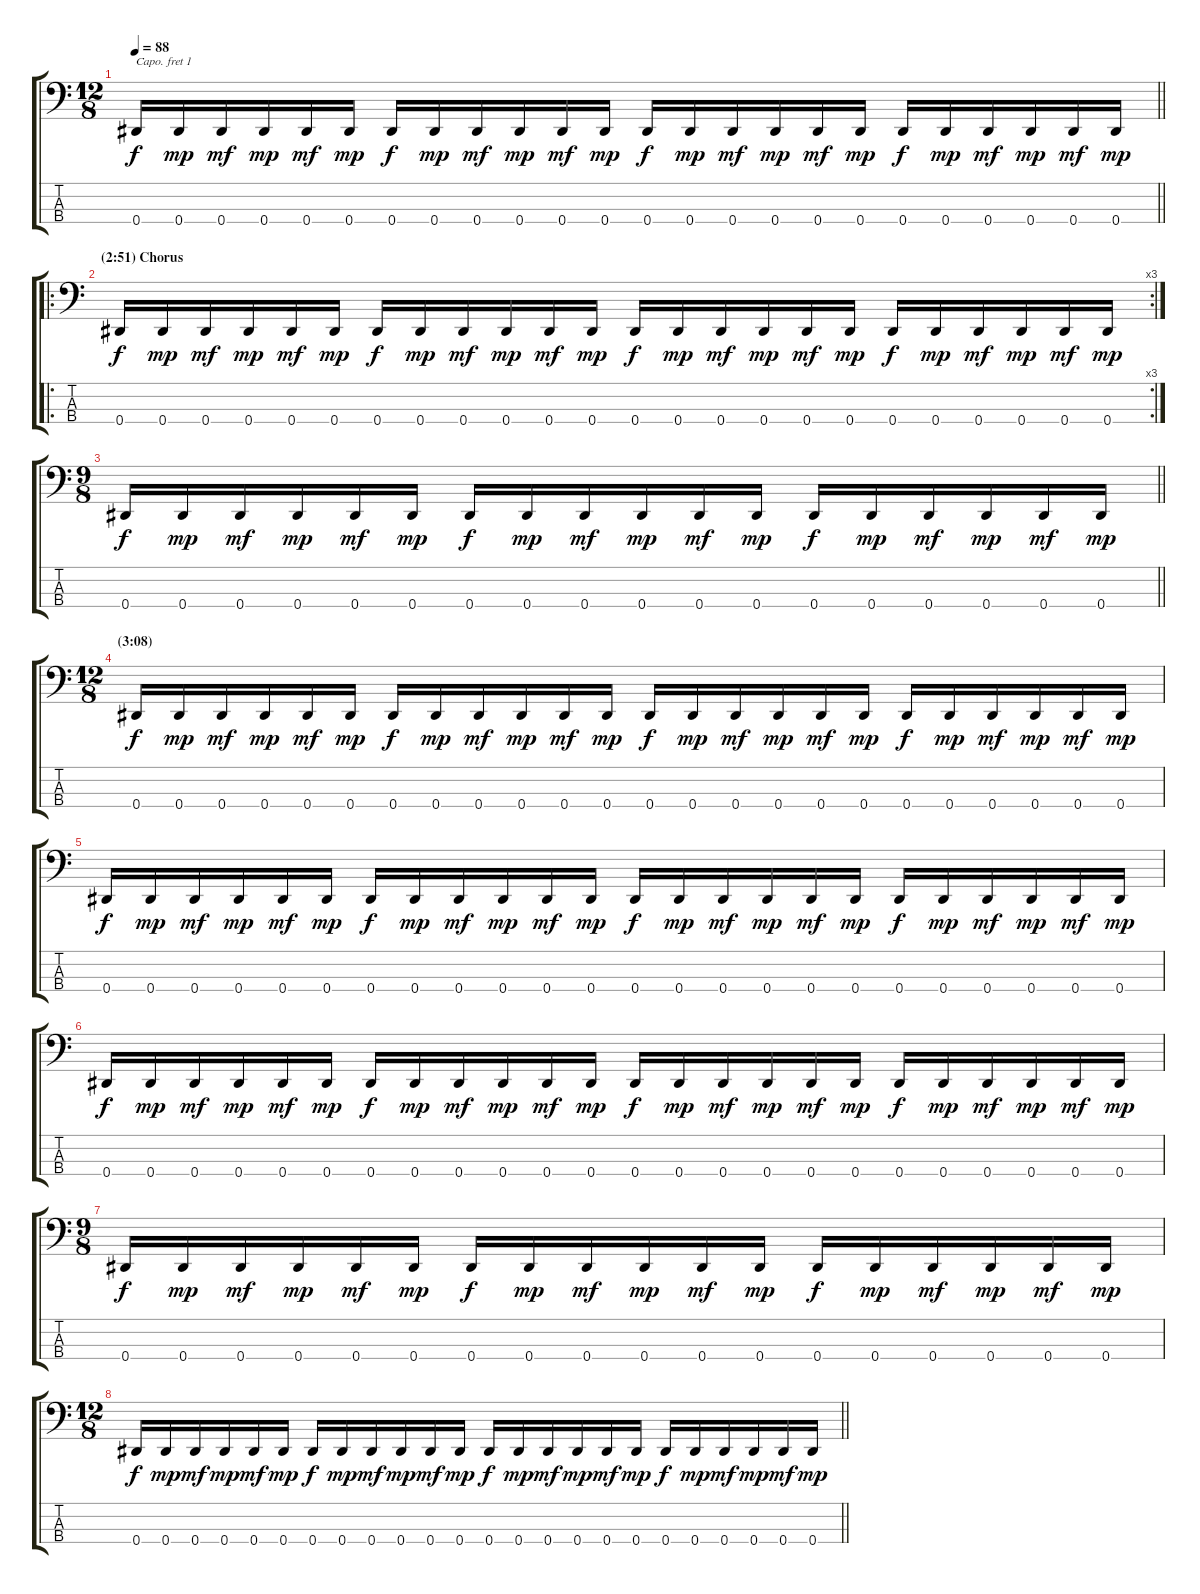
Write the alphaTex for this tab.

\track "" {instrument electricbasspick}
\staff {score tabs}
\capo 1
\tuning (G2 D2 A1 D1) {hide}
\ts (12 8)
\tempo 88
\clef f4
\barLineRight lightlight
\ks c
0.4.16{dy f} 0.4.16{dy mp} 0.4.16{dy mf} 0.4.16{dy mp} 0.4.16{dy mf} 0.4.16{dy mp} 0.4.16{dy f} 0.4.16{dy mp} 0.4.16{dy mf} 0.4.16{dy mp} 0.4.16{dy mf} 0.4.16{dy mp} 0.4.16{dy f} 0.4.16{dy mp} 0.4.16{dy mf} 0.4.16{dy mp} 0.4.16{dy mf} 0.4.16{dy mp} 0.4.16{dy f} 0.4.16{dy mp} 0.4.16{dy mf} 0.4.16{dy mp} 0.4.16{dy mf} 0.4.16{dy mp} |
\ro
\rc 3
\section ("" "(2:51) Chorus")
0.4.16{dy f} 0.4.16{dy mp} 0.4.16{dy mf} 0.4.16{dy mp} 0.4.16{dy mf} 0.4.16{dy mp} 0.4.16{dy f} 0.4.16{dy mp} 0.4.16{dy mf} 0.4.16{dy mp} 0.4.16{dy mf} 0.4.16{dy mp} 0.4.16{dy f} 0.4.16{dy mp} 0.4.16{dy mf} 0.4.16{dy mp} 0.4.16{dy mf} 0.4.16{dy mp} 0.4.16{dy f} 0.4.16{dy mp} 0.4.16{dy mf} 0.4.16{dy mp} 0.4.16{dy mf} 0.4.16{dy mp} |
\ts (9 8)
\barLineRight lightlight
0.4.16{dy f} 0.4.16{dy mp} 0.4.16{dy mf} 0.4.16{dy mp} 0.4.16{dy mf} 0.4.16{dy mp} 0.4.16{dy f} 0.4.16{dy mp} 0.4.16{dy mf} 0.4.16{dy mp} 0.4.16{dy mf} 0.4.16{dy mp} 0.4.16{dy f} 0.4.16{dy mp} 0.4.16{dy mf} 0.4.16{dy mp} 0.4.16{dy mf} 0.4.16{dy mp} |
\ts (12 8)
\section ("" "(3:08)")
0.4.16{dy f} 0.4.16{dy mp} 0.4.16{dy mf} 0.4.16{dy mp} 0.4.16{dy mf} 0.4.16{dy mp} 0.4.16{dy f} 0.4.16{dy mp} 0.4.16{dy mf} 0.4.16{dy mp} 0.4.16{dy mf} 0.4.16{dy mp} 0.4.16{dy f} 0.4.16{dy mp} 0.4.16{dy mf} 0.4.16{dy mp} 0.4.16{dy mf} 0.4.16{dy mp} 0.4.16{dy f} 0.4.16{dy mp} 0.4.16{dy mf} 0.4.16{dy mp} 0.4.16{dy mf} 0.4.16{dy mp} |
0.4.16{dy f} 0.4.16{dy mp} 0.4.16{dy mf} 0.4.16{dy mp} 0.4.16{dy mf} 0.4.16{dy mp} 0.4.16{dy f} 0.4.16{dy mp} 0.4.16{dy mf} 0.4.16{dy mp} 0.4.16{dy mf} 0.4.16{dy mp} 0.4.16{dy f} 0.4.16{dy mp} 0.4.16{dy mf} 0.4.16{dy mp} 0.4.16{dy mf} 0.4.16{dy mp} 0.4.16{dy f} 0.4.16{dy mp} 0.4.16{dy mf} 0.4.16{dy mp} 0.4.16{dy mf} 0.4.16{dy mp} |
0.4.16{dy f} 0.4.16{dy mp} 0.4.16{dy mf} 0.4.16{dy mp} 0.4.16{dy mf} 0.4.16{dy mp} 0.4.16{dy f} 0.4.16{dy mp} 0.4.16{dy mf} 0.4.16{dy mp} 0.4.16{dy mf} 0.4.16{dy mp} 0.4.16{dy f} 0.4.16{dy mp} 0.4.16{dy mf} 0.4.16{dy mp} 0.4.16{dy mf} 0.4.16{dy mp} 0.4.16{dy f} 0.4.16{dy mp} 0.4.16{dy mf} 0.4.16{dy mp} 0.4.16{dy mf} 0.4.16{dy mp} |
\ts (9 8)
0.4.16{dy f} 0.4.16{dy mp} 0.4.16{dy mf} 0.4.16{dy mp} 0.4.16{dy mf} 0.4.16{dy mp} 0.4.16{dy f} 0.4.16{dy mp} 0.4.16{dy mf} 0.4.16{dy mp} 0.4.16{dy mf} 0.4.16{dy mp} 0.4.16{dy f} 0.4.16{dy mp} 0.4.16{dy mf} 0.4.16{dy mp} 0.4.16{dy mf} 0.4.16{dy mp} |
\ts (12 8)
\barLineRight lightlight
0.4.16{dy f} 0.4.16{dy mp} 0.4.16{dy mf} 0.4.16{dy mp} 0.4.16{dy mf} 0.4.16{dy mp} 0.4.16{dy f} 0.4.16{dy mp} 0.4.16{dy mf} 0.4.16{dy mp} 0.4.16{dy mf} 0.4.16{dy mp} 0.4.16{dy f} 0.4.16{dy mp} 0.4.16{dy mf} 0.4.16{dy mp} 0.4.16{dy mf} 0.4.16{dy mp} 0.4.16{dy f} 0.4.16{dy mp} 0.4.16{dy mf} 0.4.16{dy mp} 0.4.16{dy mf} 0.4.16{dy mp}
